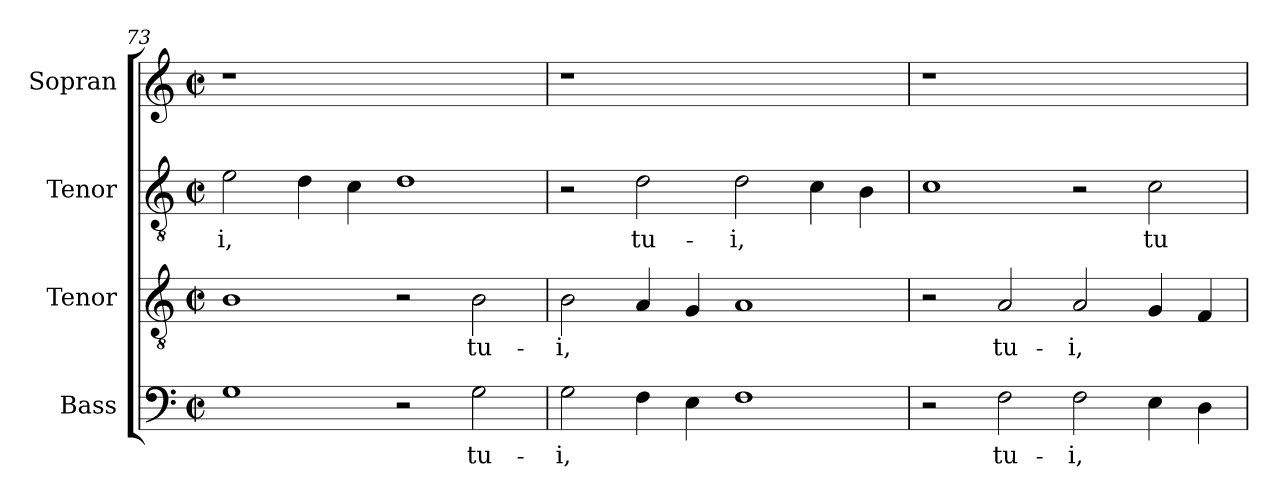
**kern	**text	**kern	**text	**kern	**text	**kern
*part4	*part4	*part3	*part3	*part2	*part2	*part1
*staff4	*staff4	*staff3	*staff3	*staff2	*staff2	*staff1
*I"Bass	*	*I"Tenor	*	*I"Tenor	*	*I"Sopran
*	*	*I'Tenor	*	*	*	*
*clefF4	*	*clefGv2	*	*clefGv2	*	*clefG2
*	*	*ITrd7c12	*	*ITrd7c12	*	*
*k[]	*	*k[]	*	*k[]	*	*k[]
*M2/2	*	*M2/2	*	*M2/2	*	*M2/2
*met(c|)	*	*met(c|)	*	*met(c|)	*	*met(c|)
=73	=73	=73	=73	=73	=73	=73
!	!	!	!	!	!LO:LY:b:color=#000000	!LO:N:vis=1
1Gi	.	1BBi	.	2Ei\	-i,	1r
.	.	.	.	4Di\	.	.
.	.	.	.	4Ci\	.	.
2r	.	2r	.	1Di	.	1ryy
!	!LO:LY:b:color=#000000	!	!	!	!	!
!	!	!	!LO:LY:b:color=#000000	!	!	!
2Gi\	tu-	2BBi\	tu-	.	.	.
=74	=74	=74	=74	=74	=74	=74
!	!LO:LY:b:color=#000000	!	!	!	!	!
!	!	!	!LO:LY:b:color=#000000	!	!	!LO:N:vis=1
2Gi\	-i,	2BBi\	-i,	2r	.	1r
!	!	!	!	!	!LO:LY:b:color=#000000	!
4Fi\	.	4AAi/	.	2Di\	tu-	.
4Ei\	.	4GGi/	.	.	.	.
!	!	!	!	!	!LO:LY:b:color=#000000	!
1Fi	.	1AAi	.	2Di\	-i,	1ryy
.	.	.	.	4Ci\	.	.
.	.	.	.	4BBi\	.	.
=75	=75	=75	=75	=75	=75	=75
!	!	!	!	!	!	!LO:N:vis=1
2r	.	2r	.	1Ci	.	1r
!	!LO:LY:b:color=#000000	!	!	!	!	!
!	!	!	!LO:LY:b:color=#000000	!	!	!
2Fi\	tu-	2AAi/	tu-	.	.	.
!	!LO:LY:b:color=#000000	!	!	!	!	!
!	!	!	!LO:LY:b:color=#000000	!	!	!
2Fi\	-i,	2AAi/	-i,	2r	.	1ryy
!	!	!	!	!	!LO:LY:b:color=#000000	!
4Ei\	.	4GGi/	.	2Ci\	tu-	.
4Di\	.	4FFi/	.	.	.	.
=	=	=	=	=	=	=
*-	*-	*-	*-	*-	*-	*-
